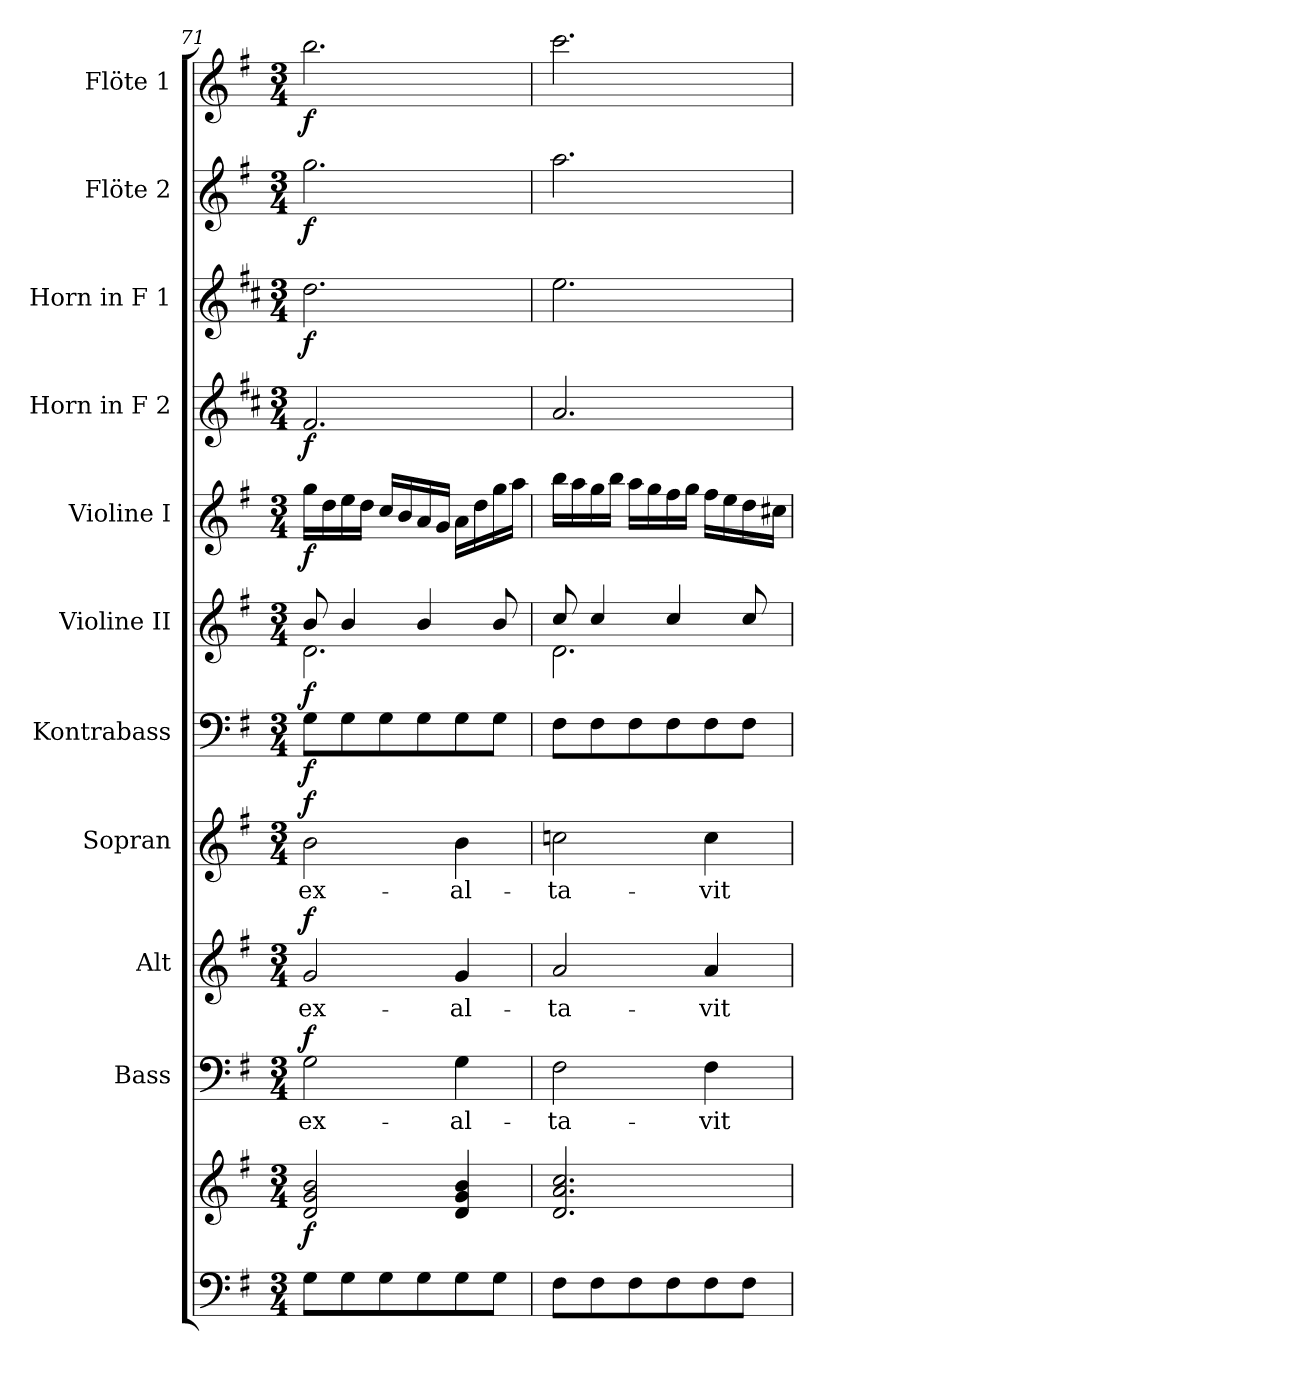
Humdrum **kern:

**kern	**kern	**dynam	**kern	**text	**dynam	**kern	**text	**dynam	**kern	**text	**dynam	**kern	**dynam	**kern	**dynam	**kern	**dynam	**kern	**dynam	**kern	**dynam	**kern	**dynam	**kern	**dynam
*part11	*part11	*part11	*part10	*part10	*part10	*part9	*part9	*part9	*part8	*part8	*part8	*part7	*part7	*part6	*part6	*part5	*part5	*part4	*part4	*part3	*part3	*part2	*part2	*part1	*part1
*staff12	*staff11	*staff11/12	*staff10	*staff10	*staff10	*staff9	*staff9	*staff9	*staff8	*staff8	*staff8	*staff7	*staff7	*staff6	*staff6	*staff5	*staff5	*staff4	*staff4	*staff3	*staff3	*staff2	*staff2	*staff1	*staff1
*	*	*	*I"Bass	*	*	*I"Alt	*	*	*I"Sopran	*	*	*I"Kontrabass	*	*I"Violine II	*	*I"Violine I	*	*I"Horn in F 2	*	*I"Horn in F 1	*	*I"Flöte 2	*	*I"Flöte 1	*
*	*	*	*I'B.	*	*	*I'A.	*	*	*I'S.	*	*	*I'Kb.	*	*I'Vl. II	*	*I'Vl. I	*	*	*	*	*	*I'Fl. 2	*	*I'Fl. 1	*
*clefF4	*clefG2	*	*clefF4	*	*	*clefG2	*	*	*clefG2	*	*	*clefF4	*	*clefG2	*	*clefG2	*	*clefG2	*	*clefG2	*	*clefG2	*	*clefG2	*
*	*	*	*	*	*	*	*	*	*	*	*	*ITrd7c12	*	*	*	*	*	*ITrd4c7	*	*ITrd4c7	*	*	*	*	*
*k[f#]	*k[f#]	*	*k[f#]	*	*	*k[f#]	*	*	*k[f#]	*	*	*k[f#]	*	*k[f#]	*	*k[f#]	*	*k[f#]	*	*k[f#]	*	*k[f#]	*	*k[f#]	*
*G:	*G:	*	*G:	*	*	*G:	*	*	*G:	*	*	*G:	*	*G:	*	*G:	*	*G:	*	*G:	*	*G:	*	*G:	*
*M3/4	*M3/4	*	*M3/4	*	*	*M3/4	*	*	*M3/4	*	*	*M3/4	*	*M3/4	*	*M3/4	*	*M3/4	*	*M3/4	*	*M3/4	*	*M3/4	*
=71	=71	=71	=71	=71	=71	=71	=71	=71	=71	=71	=71	=71	=71	=71	=71	=71	=71	=71	=71	=71	=71	=71	=71	=71	=71
!	!	!LO:DY:b	!	!LO:LY:b	!LO:DY:a	!	!LO:LY:b	!LO:DY:a	!	!LO:LY:b	!LO:DY:a	!	!LO:DY:b	!	!LO:DY:b	!	!LO:DY:b	!	!LO:DY:b	!	!LO:DY:b	!	!LO:DY:b	!	!LO:DY:b
*	*	*	*	*	*	*	*	*	*	*	*	*	*	*^	*	*	*	*	*	*	*	*	*	*	*
8G\L	2d/ 2g/ 2b/	f	2G\	ex-	f	2g/	ex-	f	2b\	ex-	f	8GG\L	f	8b/	2.d\	f	16gg\LL	f	2.B/	f	2.g\	f	2.gg\	f	2.bb\	f
.	.	.	.	.	.	.	.	.	.	.	.	.	.	.	.	.	16dd\	.	.	.	.	.	.	.	.	.
8G\	.	.	.	.	.	.	.	.	.	.	.	8GG\	.	4b/	.	.	16ee\	.	.	.	.	.	.	.	.	.
.	.	.	.	.	.	.	.	.	.	.	.	.	.	.	.	.	16dd\JJ	.	.	.	.	.	.	.	.	.
8G\	.	.	.	.	.	.	.	.	.	.	.	8GG\	.	.	.	.	16cc/LL	.	.	.	.	.	.	.	.	.
.	.	.	.	.	.	.	.	.	.	.	.	.	.	.	.	.	16b/	.	.	.	.	.	.	.	.	.
8G\	.	.	.	.	.	.	.	.	.	.	.	8GG\	.	4b/	.	.	16a/	.	.	.	.	.	.	.	.	.
.	.	.	.	.	.	.	.	.	.	.	.	.	.	.	.	.	16g/JJ	.	.	.	.	.	.	.	.	.
!	!	!	!	!LO:LY:b	!	!	!LO:LY:b	!	!	!LO:LY:b	!	!	!	!	!	!	!	!	!	!	!	!	!	!	!	!
8G\	4d/ 4g/ 4b/	.	4G\	-al-	.	4g/	-al-	.	4b\	-al-	.	8GG\	.	.	.	.	16a\LL	.	.	.	.	.	.	.	.	.
.	.	.	.	.	.	.	.	.	.	.	.	.	.	.	.	.	16dd\	.	.	.	.	.	.	.	.	.
8G\J	.	.	.	.	.	.	.	.	.	.	.	8GG\J	.	8b/	.	.	16gg\	.	.	.	.	.	.	.	.	.
.	.	.	.	.	.	.	.	.	.	.	.	.	.	.	.	.	16aa\JJ	.	.	.	.	.	.	.	.	.
=72	=72	=72	=72	=72	=72	=72	=72	=72	=72	=72	=72	=72	=72	=72	=72	=72	=72	=72	=72	=72	=72	=72	=72	=72	=72	=72
!	!	!	!	!LO:LY:b	!	!	!LO:LY:b	!	!	!LO:LY:b	!	!	!	!	!	!	!	!	!	!	!	!	!	!	!	!
8F#\L	2.d/ 2.a/ 2.cc/	.	2F#\	-ta-	.	2a/	-ta-	.	2ccn\	-ta-	.	8FF#\L	.	8cc/	2.d\	.	16bb\LL	.	2.d/	.	2.a\	.	2.aa\	.	2.ccc\	.
.	.	.	.	.	.	.	.	.	.	.	.	.	.	.	.	.	16aa\	.	.	.	.	.	.	.	.	.
8F#\	.	.	.	.	.	.	.	.	.	.	.	8FF#\	.	4cc/	.	.	16gg\	.	.	.	.	.	.	.	.	.
.	.	.	.	.	.	.	.	.	.	.	.	.	.	.	.	.	16bb\JJ	.	.	.	.	.	.	.	.	.
8F#\	.	.	.	.	.	.	.	.	.	.	.	8FF#\	.	.	.	.	16aa\LL	.	.	.	.	.	.	.	.	.
.	.	.	.	.	.	.	.	.	.	.	.	.	.	.	.	.	16gg\	.	.	.	.	.	.	.	.	.
8F#\	.	.	.	.	.	.	.	.	.	.	.	8FF#\	.	4cc/	.	.	16ff#\	.	.	.	.	.	.	.	.	.
.	.	.	.	.	.	.	.	.	.	.	.	.	.	.	.	.	16gg\JJ	.	.	.	.	.	.	.	.	.
!	!	!	!	!LO:LY:b	!	!	!LO:LY:b	!	!	!LO:LY:b	!	!	!	!	!	!	!	!	!	!	!	!	!	!	!	!
8F#\	.	.	4F#\	-vit	.	4a/	-vit	.	4cc\	-vit	.	8FF#\	.	.	.	.	16ff#\LL	.	.	.	.	.	.	.	.	.
.	.	.	.	.	.	.	.	.	.	.	.	.	.	.	.	.	16ee\	.	.	.	.	.	.	.	.	.
8F#\J	.	.	.	.	.	.	.	.	.	.	.	8FF#\J	.	8cc/	.	.	16dd\	.	.	.	.	.	.	.	.	.
.	.	.	.	.	.	.	.	.	.	.	.	.	.	.	.	.	16cc#X\JJ	.	.	.	.	.	.	.	.	.
*	*	*	*	*	*	*	*	*	*	*	*	*	*	*v	*v	*	*	*	*	*	*	*	*	*	*	*
=	=	=	=	=	=	=	=	=	=	=	=	=	=	=	=	=	=	=	=	=	=	=	=	=	=
*-	*-	*-	*-	*-	*-	*-	*-	*-	*-	*-	*-	*-	*-	*-	*-	*-	*-	*-	*-	*-	*-	*-	*-	*-	*-
